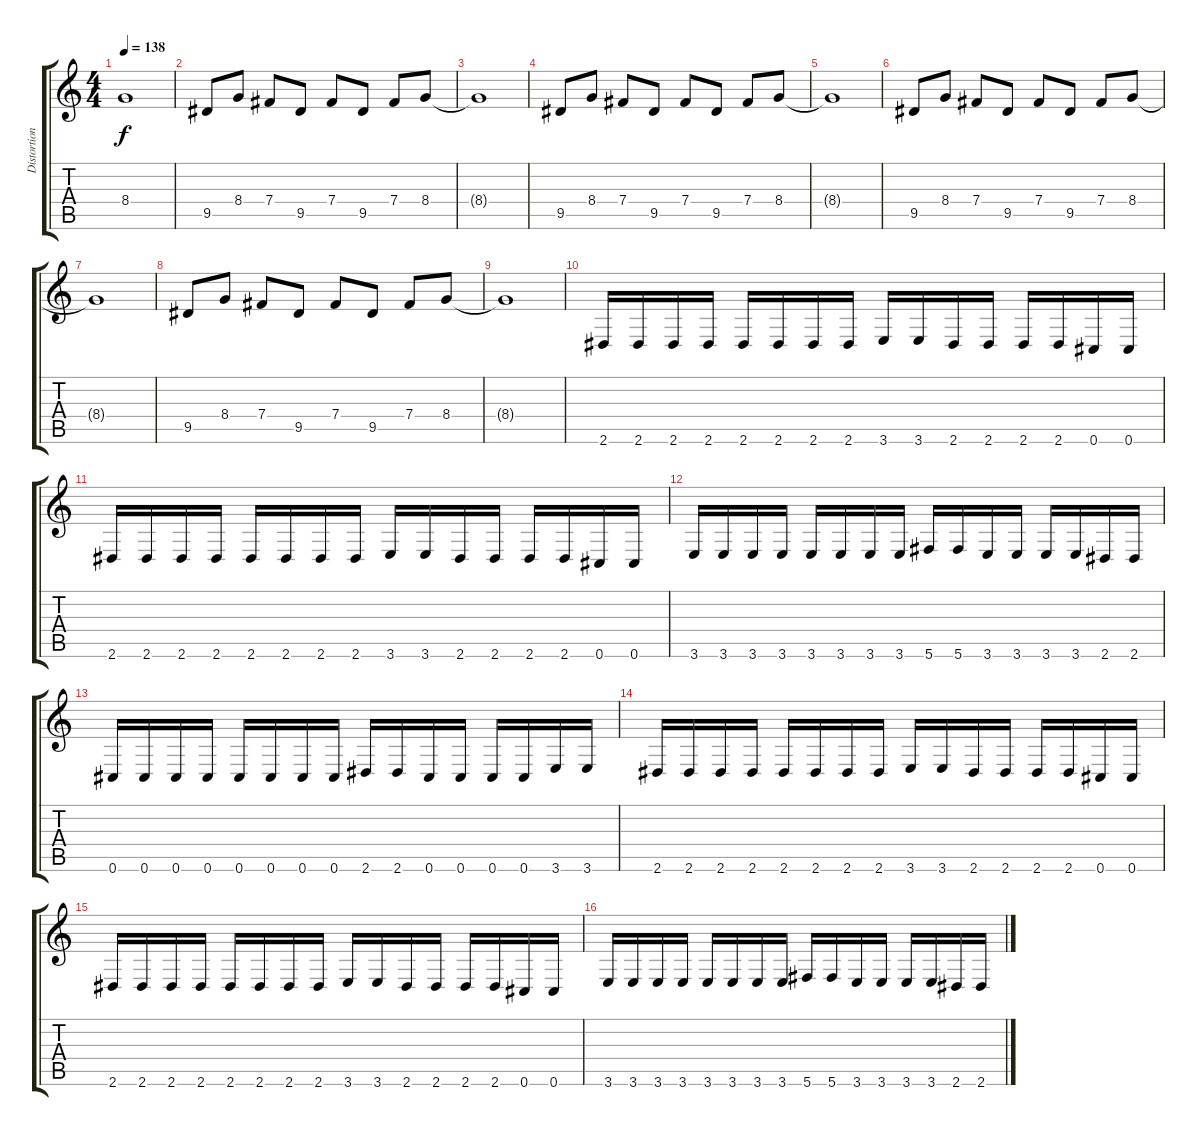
\track ("Distortion guitar 2" "Distortion") {instrument distortionguitar}
\staff {score tabs}
\tuning (Db4 Ab3 E3 B2 Gb2 Db2) {hide}
\ts (4 4)
\tempo 138
\clef g2
\ks c
8.4{t}.1{dy f} |
9.5.8 8.4.8 7.4.8 9.5.8 7.4.8 9.5.8 7.4.8 8.4.8 |
8.4{t}.1 |
9.5.8 8.4.8 7.4.8 9.5.8 7.4.8 9.5.8 7.4.8 8.4.8 |
8.4{t}.1 |
9.5.8 8.4.8 7.4.8 9.5.8 7.4.8 9.5.8 7.4.8 8.4.8 |
8.4{t}.1 |
9.5.8 8.4.8 7.4.8 9.5.8 7.4.8 9.5.8 7.4.8 8.4.8 |
8.4{t}.1 |
2.6.16 2.6.16 2.6.16 2.6.16 2.6.16 2.6.16 2.6.16 2.6.16 3.6.16 3.6.16 2.6.16 2.6.16 2.6.16 2.6.16 0.6.16 0.6.16 |
2.6.16 2.6.16 2.6.16 2.6.16 2.6.16 2.6.16 2.6.16 2.6.16 3.6.16 3.6.16 2.6.16 2.6.16 2.6.16 2.6.16 0.6.16 0.6.16 |
3.6.16 3.6.16 3.6.16 3.6.16 3.6.16 3.6.16 3.6.16 3.6.16 5.6.16 5.6.16 3.6.16 3.6.16 3.6.16 3.6.16 2.6.16 2.6.16 |
0.6.16 0.6.16 0.6.16 0.6.16 0.6.16 0.6.16 0.6.16 0.6.16 2.6.16 2.6.16 0.6.16 0.6.16 0.6.16 0.6.16 3.6.16 3.6.16 |
2.6.16 2.6.16 2.6.16 2.6.16 2.6.16 2.6.16 2.6.16 2.6.16 3.6.16 3.6.16 2.6.16 2.6.16 2.6.16 2.6.16 0.6.16 0.6.16 |
2.6.16 2.6.16 2.6.16 2.6.16 2.6.16 2.6.16 2.6.16 2.6.16 3.6.16 3.6.16 2.6.16 2.6.16 2.6.16 2.6.16 0.6.16 0.6.16 |
3.6.16 3.6.16 3.6.16 3.6.16 3.6.16 3.6.16 3.6.16 3.6.16 5.6.16 5.6.16 3.6.16 3.6.16 3.6.16 3.6.16 2.6.16 2.6.16
